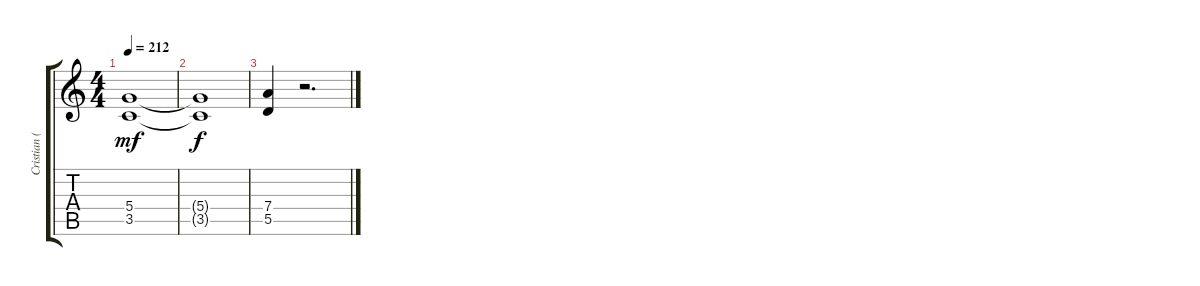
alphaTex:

\track ("Cristian (guitarra)" "Cristian (") {instrument distortionguitar}
\staff {score tabs}
\tuning (E4 B3 G3 D3 A2 E2) {hide}
\ts (4 4)
\tempo 212
\clef g2
\ks c
(5.4 3.5).1{dy mf} |
(5.4{t} 3.5{t}).1{dy f} |
(7.4 5.5).4 r.2{d}
